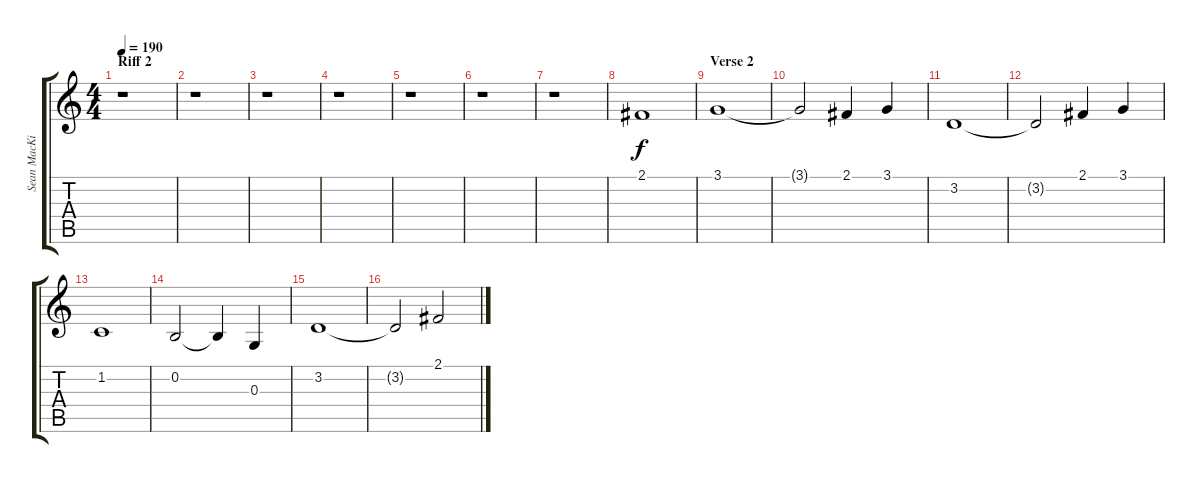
\track ("Sean MacKin (Violin)" "Sean MacKi") {instrument violin}
\staff {score tabs}
\tuning (E4 B3 G3 D3 A2 E2) {hide}
\ts (4 4)
\section ("" "Riff 2")
\tempo 190
\clef g2
\ks c
r.1{dy f} |
r.1 |
r.1 |
r.1 |
r.1 |
r.1 |
r.1 |
2.1.1 |
\section ("" "Verse 2")
3.1.1 |
3.1{t}.2 2.1.4 3.1.4 |
3.2.1 |
3.2{t}.2 2.1.4 3.1.4 |
1.2.1 |
0.2.2 0.2{t}.4 0.3.4 |
3.2.1 |
3.2{t}.2 2.1.2
